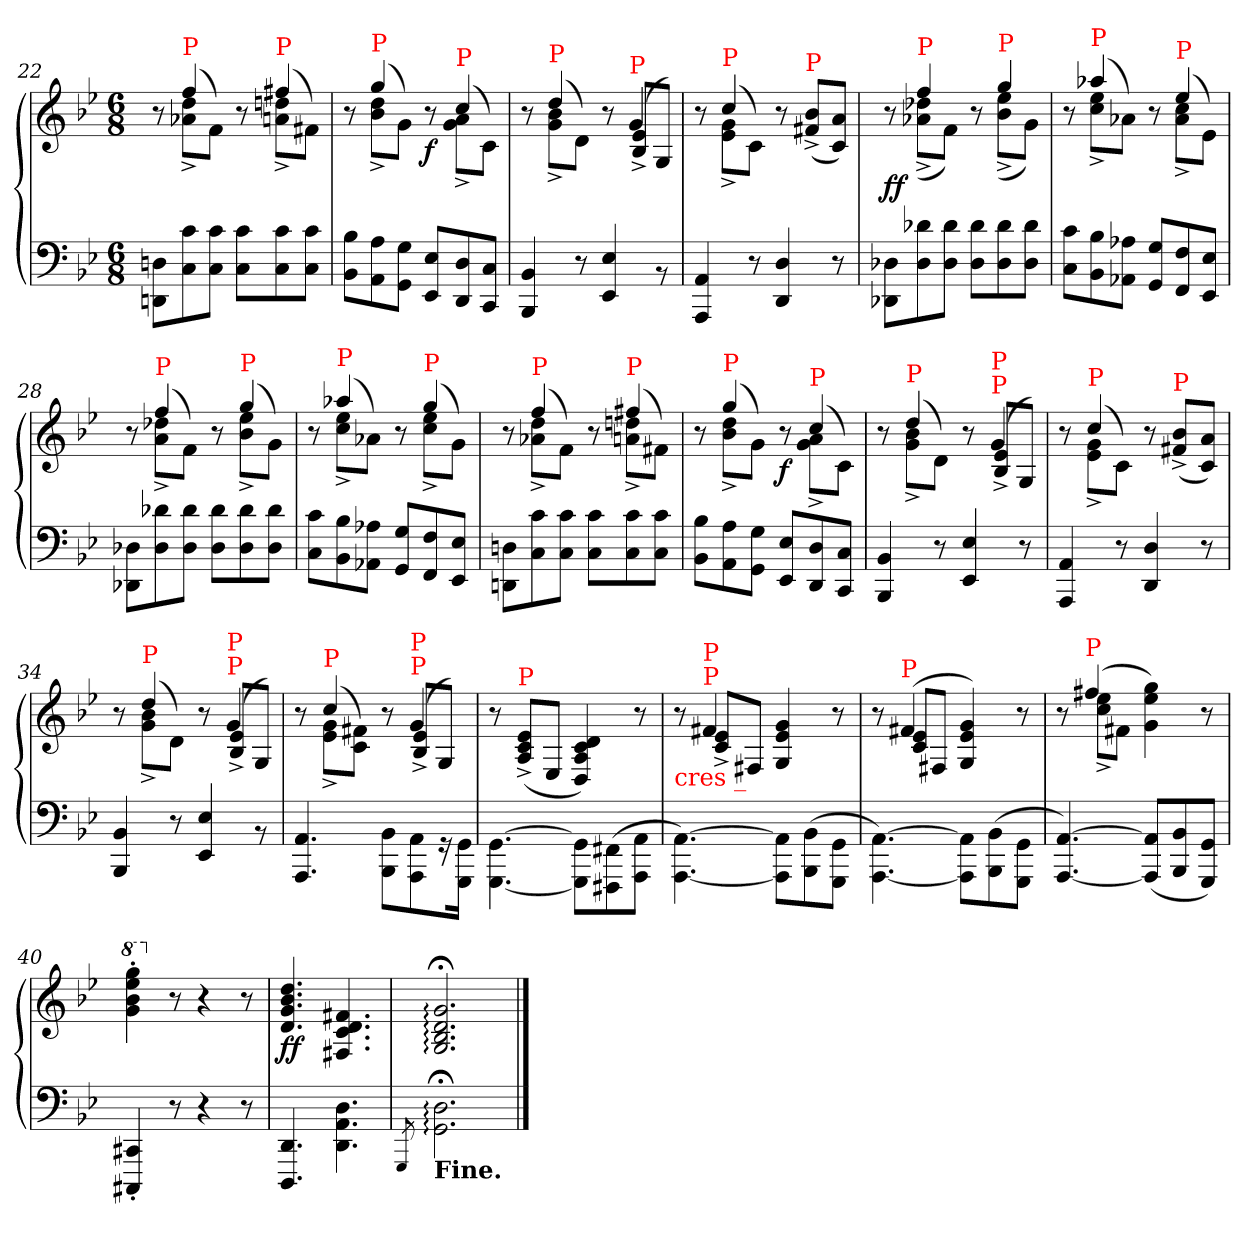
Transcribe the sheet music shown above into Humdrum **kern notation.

**kern	**kern	**dynam
*part1	*part1	*part1
*staff2	*staff1	*staff1/2
*clefF4	*clefG2	*
*k[b-e-]	*k[b-e-]	*
*g:	*g:	*
*M6/8	*M6/8	*
=22	=22	=22
*	*^	*
8Dn 8DDnL	8r	8ryy	.
!	!LO:TX:a:color=red:t=P	!	!
8c 8C	(>4ff	8dd^ 8a-X^L	.
8c 8CJ	.	8fJ)	.
8c 8CL	8r	8ryy	.
!	!LO:TX:a:color=red:t=P	!	!
8c 8C	(>4ff#X	8ddn^ 8an^L	.
8c 8CJ	.	8f#XJ)	.
=23	=23	=23	=23
8B- 8BB-L	8r	8ryy	.
!	!LO:TX:a:color=red:t=P	!	!
8A 8AA	(>4gg	8dd^ 8b-^L	.
8G 8GGJ	.	8gJ)	.
!	!	!	!LO:DY:b
8E- 8EE-L	8r	8ryy	f
!	!LO:TX:a:color=red:t=P	!	!
8D 8DD	(>4cc	8a^ 8g^L	.
8C 8CCJ	.	8cJ)	.
=24	=24	=24	=24
4BB- 4BBB-	8r	8ryy	.
!	!LO:TX:a:color=red:t=P	!	!
.	(>4dd	8b-^ 8g^L	.
8r	.	8dJ)	.
4E-/ 4EE-/	8r	8ryy	.
!	!LO:TX:a:color=red:t=P	!	!
.	(>4g	8e-^\ 8B-^\L	.
8rBB	.	8G/J)	.
=25	=25	=25	=25
4AA 4AAA	8r	8ryy	.
!	!LO:TX:a:color=red:t=P	!	!
.	(>4cc	8g^ 8e-^L	.
8r	.	8cJ)	.
4D 4DD	8r	4.ryy	.
!	!LO:TX:a:color=red:t=P	!	!
.	(<8b-^< 8f#X^<L	.	.
8r	8a 8cJ)	.	.
=26	=26	=26	=26
!	!	!	!LO:DY:b
8D-X 8DD-XL	8r	8ryy	ff
!	!LO:TX:a:color=red:t=P	!	!
8d-X 8D-	4ff	(>8dd-X^ 8a-X^L	.
8d- 8D-J	.	8fJ)	.
8d- 8D-L	8r	8ryy	.
!	!LO:TX:a:color=red:t=P	!	!
8d- 8D-	4gg	(>8ee-^ 8b-^L	.
8d- 8D-J	.	8gJ)	.
=27	=27	=27	=27
8c 8CL	8r	8ryy	.
!	!LO:TX:a:color=red:t=P	!	!
8B- 8BB-	(>4aa-X	8ee-^ 8cc^L	.
8A-X 8AA-XJ	.	8a-XJ)	.
8G 8GGL	8r	8ryy	.
!	!LO:TX:a:color=red:t=P	!	!
8F 8FF	(>4ee-	8cc^ 8a-^L	.
8E- 8EE-J	.	8e-J)	.
=28	=28	=28	=28
8D-X 8DD-XL	8r	8ryy	.
!	!LO:TX:a:color=red:t=P	!	!
8d-X 8D-	(>4ff	8dd-X^ 8a^L	.
8d- 8D-J	.	8fJ)	.
8d- 8D-L	8r	8ryy	.
!	!LO:TX:a:color=red:t=P	!	!
8d- 8D-	(>4gg	8ee-^ 8b-^L	.
8d- 8D-J	.	8gJ)	.
=29	=29	=29	=29
8c 8CL	8r	8ryy	.
!	!LO:TX:a:color=red:t=P	!	!
8B- 8BB-	(>4aa-X	8ee-^ 8cc^L	.
8A-X 8AA-XJ	.	8a-XJ)	.
8G 8GGL	8r	8ryy	.
!	!LO:TX:a:color=red:t=P	!	!
8F 8FF	(>4gg	8ee-^ 8cc^L	.
8E- 8EE-J	.	8gJ)	.
=30	=30	=30	=30
8Dn 8DDnL	8r	8ryy	.
!	!LO:TX:a:color=red:t=P	!	!
8c 8C	(>4ff	8dd^ 8a-X^L	.
8c 8CJ	.	8fJ)	.
8c 8CL	8r	8ryy	.
!	!LO:TX:a:color=red:t=P	!	!
8c 8C	(>4ff#X	8ddn^ 8an^L	.
8c 8CJ	.	8f#XJ)	.
=31	=31	=31	=31
8B- 8BB-L	8r	8ryy	.
!	!LO:TX:a:color=red:t=P	!	!
8A 8AA	(>4gg	8dd^ 8b-^L	.
8G 8GGJ	.	8gJ)	.
!	!	!	!LO:DY:b
8E- 8EE-L	8r	8ryy	f
!	!LO:TX:a:color=red:t=P	!	!
8D 8DD	(>4cc	8a^ 8g^L	.
8C 8CCJ	.	8cJ)	.
=32	=32	=32	=32
4BB-/ 4BBB-/	8r	8ryy	.
!	!LO:TX:a:color=red:t=P	!	!
.	(>4dd	8b-^ 8g^L	.
8r	.	8dJ)	.
4E-/ 4EE-/	8r	8ryy	.
!	!LO:TX:a:color=red:t=P	!	!
!	!LO:TX:a:color=red:t=P	!	!
.	(>4g	8e-^\ 8B-^\L	.
8r	.	8G/J)	.
=33	=33	=33	=33
4AA 4AAA	8r	8ryy	.
!	!LO:TX:a:color=red:t=P	!	!
.	(>4cc	8g^ 8e-^L	.
8r	.	8cJ)	.
4D 4DD	8r	4.ryy	.
!	!LO:TX:a:color=red:t=P	!	!
.	(<8b-^< 8f#X^<L	.	.
8r	8a 8cJ)	.	.
=34	=34	=34	=34
4BB- 4BBB-	8r	8ryy	.
!	!LO:TX:a:color=red:t=P	!	!
.	(>4dd	8b-^ 8g^L	.
8r	.	8dJ)	.
4E-/ 4EE-/	8r	8ryy	.
!	!LO:TX:a:color=red:t=P	!	!
!	!LO:TX:a:color=red:t=P	!	!
.	(>4g	8e-^\ 8B-^\L	.
8rBB	.	8G/J)	.
=35	=35	=35	=35
4.AA/ 4.AAA/	8r	8ryy	.
!	!LO:TX:a:color=red:t=P	!	!
.	(>4cc	8g^ 8e-^L	.
.	.	8f#X 8cJ)	.
8BB-\ 8BBB-\L	8r	8ryy	.
!	!LO:TX:a:color=red:t=P	!	!
!	!LO:TX:a:color=red:t=P	!	!
8AA 8AAA	(>4g	8e-^\ 8B-^\L	.
16rGG	.	8G/J)	.
16GG 16GGGJk	.	.	.
=36	=36	=36	=36
[4.GG\ [4.GGG\	8r	8ryy	.
!	!LO:TX:a:color=red:t=P	!	!
.	(>8e-^< 8c^< 8A^<L	4ryy	.
.	8E-/J	.	.
8GG]\ 8GGG]\L	4d/ 4c/ 4A/ 4D/)	4.ryy	.
(>8FF#X\ 8FFF#X\	.	.	.
8AA 8AAAJ	8r	.	.
=37	=37	=37	=37
!	!LO:TX:b:color=red:t=cres _	!	!
[4.AA\ [4.AAA\)	8r	8ryy	.
!	!LO:TX:a:color=red:t=P	!	!
!	!LO:TX:a:color=red:t=P	!	!
.	4f#X	8e-^<\ 8c^<\L	.
.	.	8F#X/J	.
8AA]\ 8AAA]\L	4g/ 4e-/ 4G/	4.ryy	.
(>8BB-\ 8BBB-\	.	.	.
8GG 8GGGJ	8r	.	.
=38	=38	=38	=38
[4.AA\ [4.AAA\)	8r	8ryy	.
!	!LO:TX:a:color=red:t=P	!	!
.	(>4f#X	8e-\ 8c\L	.
.	.	8F#X/J	.
8AA]\ 8AAA]\L	4g/ 4e-/ 4G/)	4.ryy	.
(>8BB-\ 8BBB-\	.	.	.
8GG 8GGGJ	8r	.	.
=39	=39	=39	=39
[4.AA [4.AAA)	8r	8ryy	.
!	!LO:TX:a:color=red:t=P	!	!
.	(>4ff#X	8ee-^< 8cc^<L	.
.	.	8f#XJ	.
(<8AA] 8AAA]L	4gg\ 4ee-\ 4g\)	4.ryy	.
8BB- 8BBB-	.	.	.
8GG 8GGGJ)	8r	.	.
*	*v	*v	*
=40	=40	=40
*	*8va	*
4CC#X'< 4CCC#X'<	4ggg' 4eee-' 4bb-' 4gg'	.
*	*X8va	*
8r	8r	.
4r	4r	.
8r	8r	.
=41	=41	=41
!	!	!LO:DY:b
4.DD 4.DDD	4.dd 4.b- 4.g 4.d	ff
4.D\ 4.AA\ 4.DD\	4.f#X 4.d 4.c 4.F#X	.
=42	=42	=42
8qGGG/	.	.
!LO:TX:b:B:t=Fine.	!	!
2.D;:\ 2.GG;:\	2.g;<:/ 2.d;<:/ 2.B-;<:/ 2.G;<:/	.
==	==	==
*-	*-	*-
